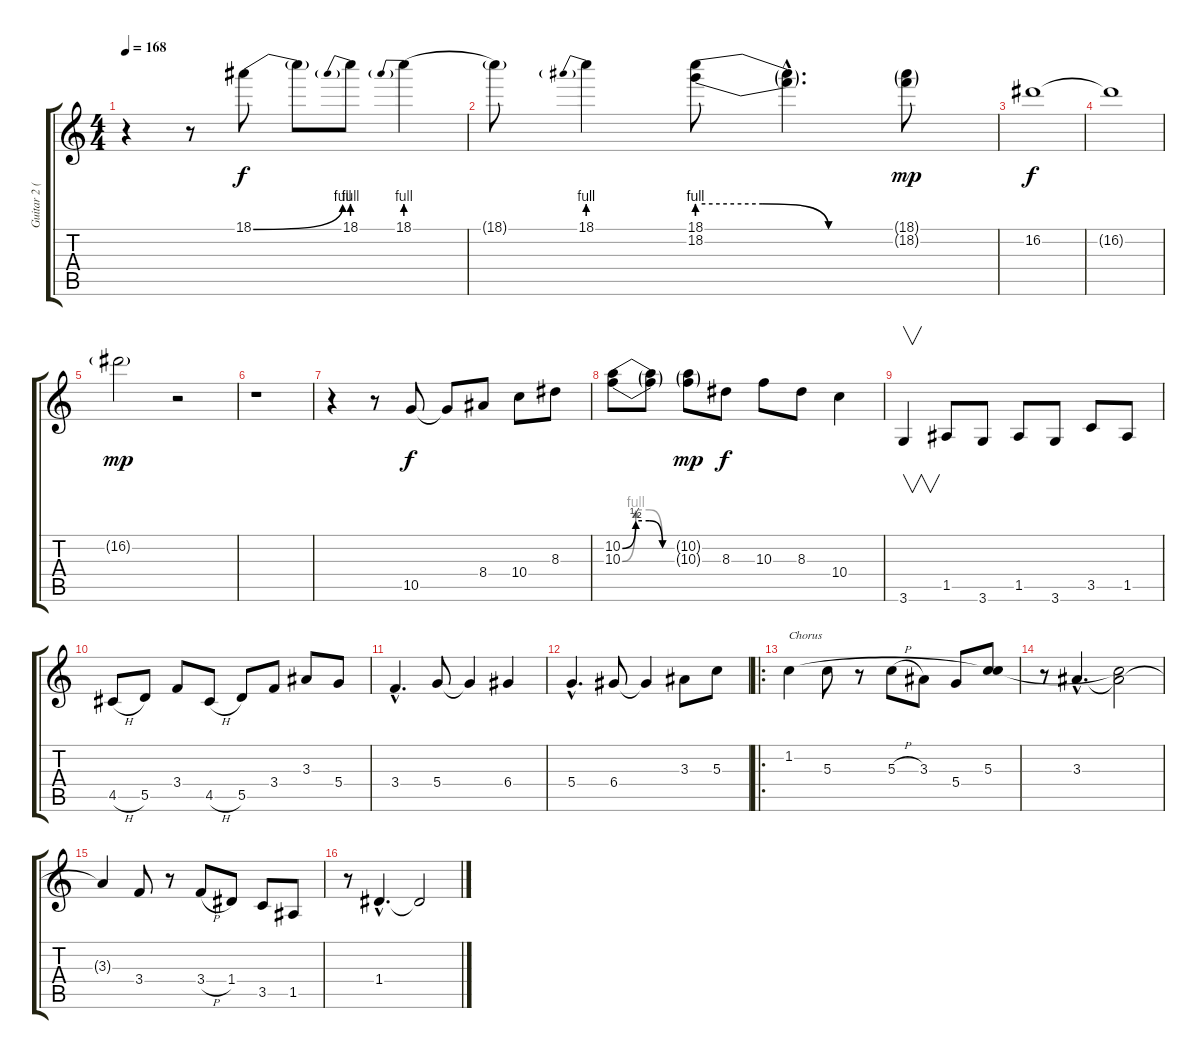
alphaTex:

\track ("Guitar 2 (Solo + Fills)" "Guitar 2 (") {instrument distortionguitar}
\staff {score tabs}
\tuning (E4 B3 G3 D3 A2 E2) {hide}
\ts (4 4)
\tempo 168
\clef g2
\ks c
r.4{dy mp} r.8 18.1{be (bend 0 0 60 4)}.8{dy f} 18.1{t}.8 18.1{be (prebend 0 4 60 4)}.8 18.1{be (prebend 0 4 60 4)}.4 |
18.1{t}.8 18.1{be (prebend 0 4 60 4)}.4 (18.1{be (custom 0 4 20 4 40 0 60 0)} 18.2{be (custom 0 4 20 4 40 0 60 0)}).8 (18.1{hac t} 18.2{hac t}).4{d} (18.1{g} 18.2{g}).8{dy mp} |
16.2.1{dy f} |
16.2{t}.1 |
16.2{g}.2{dy mp} r.2 |
r.1 |
r.4 r.8 10.5.8{dy f} 10.5{t}.8 8.4.8 10.4.8 8.3.8 |
(10.2{be (custom 0 0 15 2 30 2 45 0 60 0)} 10.3{be (custom 0 0 15 4 30 4 45 0 60 0)}).8 (10.2{t} 10.3{t}).8 (10.2{g} 10.3{g}).8{dy mp} 8.3.8{dy f} 10.3.8 8.3.8 10.4.4 |
3.6.4{v} 1.5.8 3.6.8 1.5.8 3.6.8 3.5.8 1.5.8 |
4.5{h}.8 5.5.8 3.4.8 4.5{h}.8 5.5.8 3.4.8 3.3.8 5.4.8 |
3.4{hac}.4{d} 5.4.8 5.4{t}.4 6.4.4 |
5.4{hac}.4{d} 6.4.8 6.4{t}.4 3.3.8 5.3.8 |
\ro
1.2.4{txt "Chorus"} 5.3.8 r.8 5.3{h}.8 3.3.8 5.4.8 (1.2{t} 5.3).8 |
r.8 3.3{hac}.4{d} (1.2{t} 3.3{t}).2 |
3.3{t}.4 3.4.8 r.8 3.4{h}.8 1.4.8 3.5.8 1.5.8 |
r.8 1.4{hac}.4{d} 1.4{t}.2
